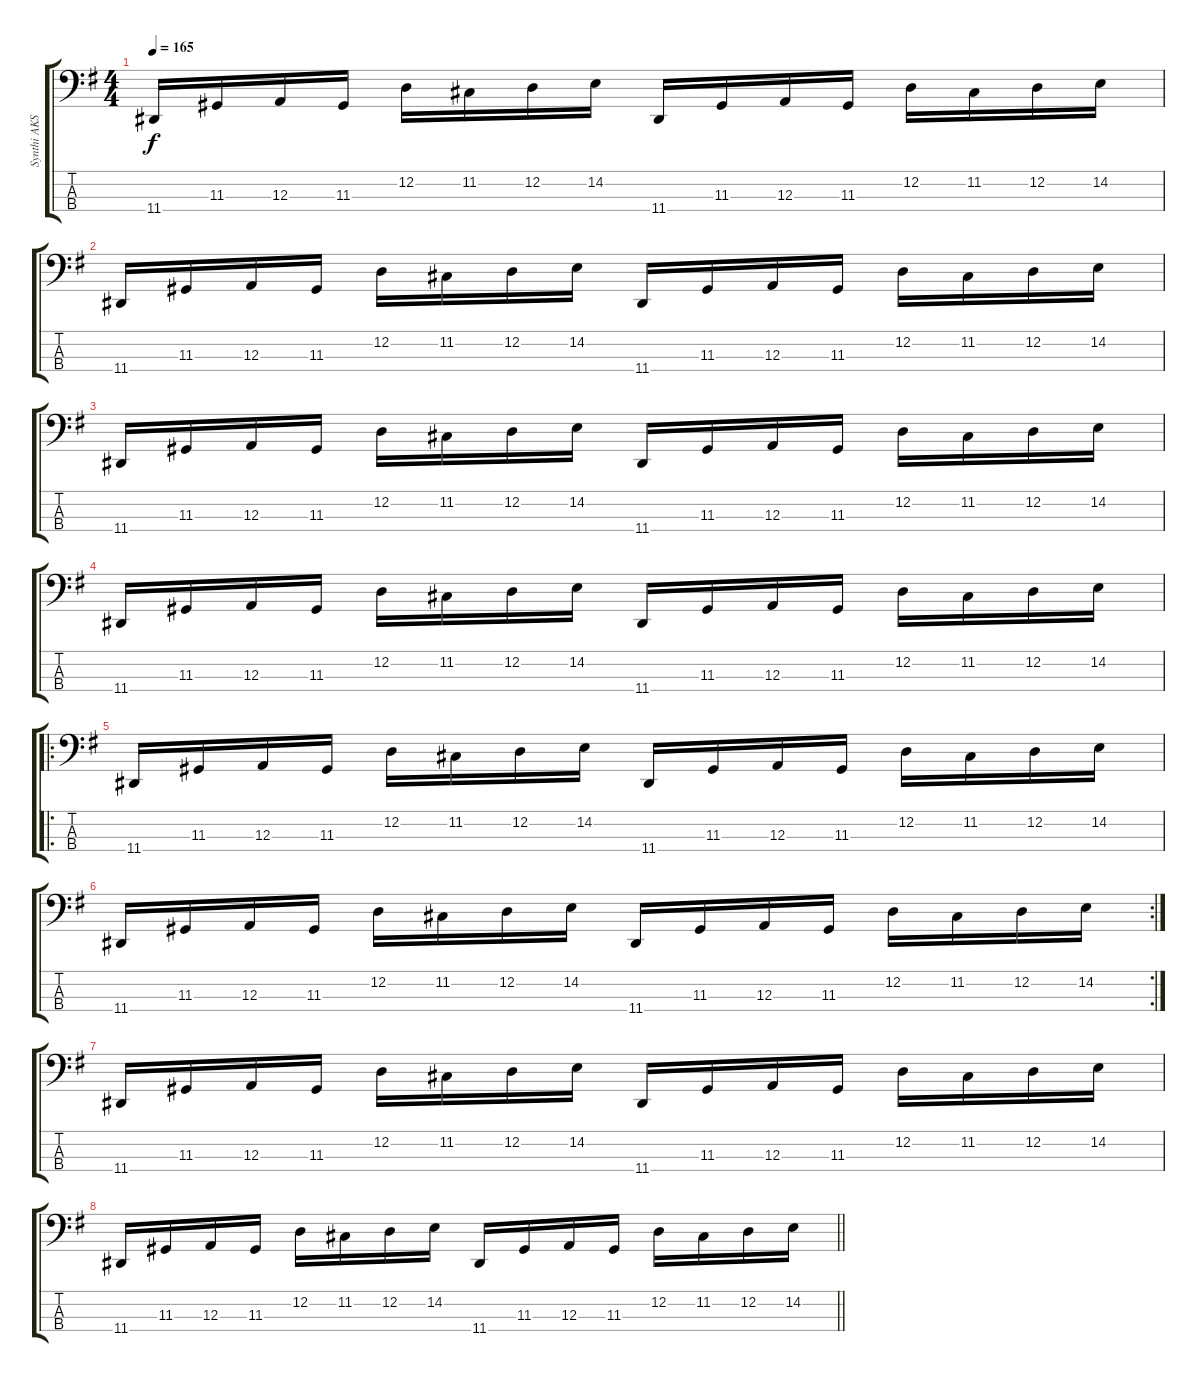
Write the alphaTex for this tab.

\track ("Synthi AKS synthesiser  arr for gtr" "Synthi AKS") {instrument lead1square}
\staff {score tabs}
\tuning (G2 D2 A1 E1) {hide}
\ts (4 4)
\tempo 165
\clef f4
\ks g
11.4.16{dy f} 11.3.16 12.3.16 11.3.16 12.2.16 11.2.16 12.2.16 14.2.16 11.4.16 11.3.16 12.3.16 11.3.16 12.2.16 11.2.16 12.2.16 14.2.16 |
11.4.16 11.3.16 12.3.16 11.3.16 12.2.16 11.2.16 12.2.16 14.2.16 11.4.16 11.3.16 12.3.16 11.3.16 12.2.16 11.2.16 12.2.16 14.2.16 |
11.4.16 11.3.16 12.3.16 11.3.16 12.2.16 11.2.16 12.2.16 14.2.16 11.4.16 11.3.16 12.3.16 11.3.16 12.2.16 11.2.16 12.2.16 14.2.16 |
11.4.16 11.3.16 12.3.16 11.3.16 12.2.16 11.2.16 12.2.16 14.2.16 11.4.16 11.3.16 12.3.16 11.3.16 12.2.16 11.2.16 12.2.16 14.2.16 |
\ro
11.4.16 11.3.16 12.3.16 11.3.16 12.2.16 11.2.16 12.2.16 14.2.16 11.4.16 11.3.16 12.3.16 11.3.16 12.2.16 11.2.16 12.2.16 14.2.16 |
\rc 2
11.4.16 11.3.16 12.3.16 11.3.16 12.2.16 11.2.16 12.2.16 14.2.16 11.4.16 11.3.16 12.3.16 11.3.16 12.2.16 11.2.16 12.2.16 14.2.16 |
11.4.16 11.3.16 12.3.16 11.3.16 12.2.16 11.2.16 12.2.16 14.2.16 11.4.16 11.3.16 12.3.16 11.3.16 12.2.16 11.2.16 12.2.16 14.2.16 |
\barLineRight lightlight
11.4.16 11.3.16 12.3.16 11.3.16 12.2.16 11.2.16 12.2.16 14.2.16 11.4.16 11.3.16 12.3.16 11.3.16 12.2.16 11.2.16 12.2.16 14.2.16
